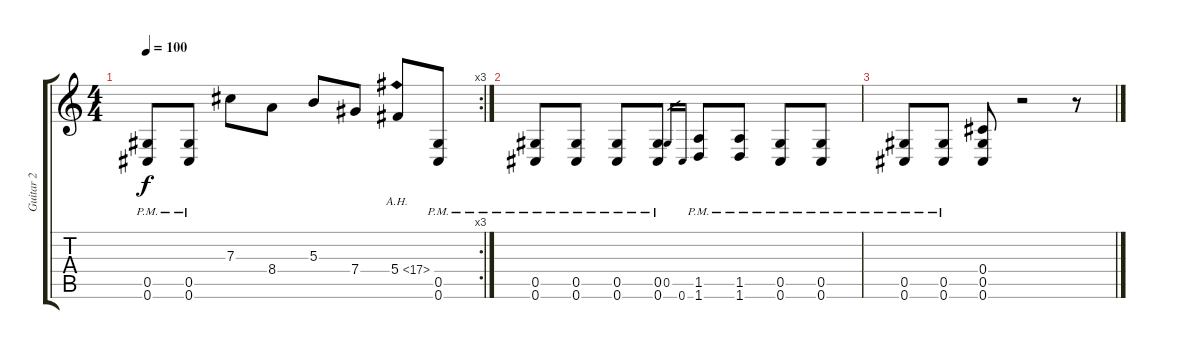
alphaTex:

\track ("Guitar 2" "Guitar 2") {instrument overdrivenguitar}
\staff {score tabs}
\tuning (Eb4 Bb3 Gb3 Db3 Ab2 Db2) {hide}
\rc 3
\ts (4 4)
\tempo 100
\clef g2
\ks c
(0.5{pm} 0.6{pm}).8{dy f} (0.5{pm} 0.6{pm}).8 7.3.8 8.4.8 5.3.8 7.4.8 5.4{ah 12}.8 (0.5{pm} 0.6{pm}).8 |
(0.5{pm} 0.6{pm}).8 (0.5{pm} 0.6{pm}).8 (0.5{pm} 0.6{pm}).8 (0.5{pm} 0.6{pm}).8 0.5.16{gr} 0.6.16{gr} (1.5{pm} 1.6{pm}).8 (1.5{pm} 1.6{pm}).8 (0.5{pm} 0.6{pm}).8 (0.5{pm} 0.6{pm}).8 |
(0.5{pm} 0.6{pm}).8 (0.5{pm} 0.6{pm}).8 (0.4 0.5 0.6).8 r.2 r.8
